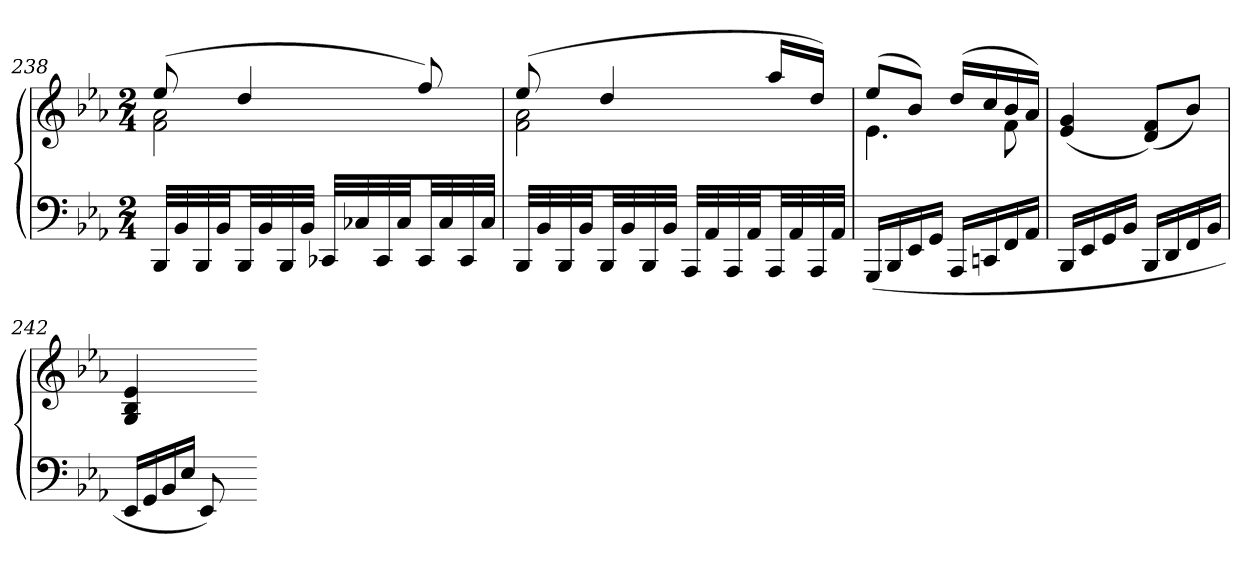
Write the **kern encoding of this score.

**kern	**kern
*part1	*part1
*staff2	*staff1
*clefF4	*clefG2
*k[b-e-a-]	*k[b-e-a-]
*E-:	*E-:
*M2/4	*M2/4
=238	=238
*	*^
32BBB-LLL	(8ee-	2f 2a-
32BB-	.	.
32BBB-	.	.
32BB-JJ	.	.
32BBB-LL	4dd	.
32BB-	.	.
32BBB-	.	.
32BB-JJJ	.	.
32CC-XLLL	.	.
32C-X	.	.
32CC-	.	.
32C-JJ	.	.
32CC-LL	8ff)	.
32C-	.	.
32CC-	.	.
32C-JJJ	.	.
=239	=239	=239
32BBB-LLL	(8ee-	2f 2a-
32BB-	.	.
32BBB-	.	.
32BB-JJ	.	.
32BBB-LL	4dd	.
32BB-	.	.
32BBB-	.	.
32BB-JJJ	.	.
32AAA-LLL	.	.
32AA-	.	.
32AAA-	.	.
32AA-JJ	.	.
32AAA-LL	16aa-LL	.
32AA-	.	.
32AAA-	16ddJJ)	.
32AA-JJJ	.	.
=240	=240	=240
(16GGGLL	(8ee-L	4.e-
16BBB-	.	.
16EE-	8b-J)	.
16GGJJ	.	.
16AAA-LL	(16ddLL	.
16CCn	16cc	.
16FF	16b-	8f
16AA-JJ	16a-JJ)	.
*	*v	*v
=241	=241
16BBB-LL	(4e- 4g
16EE-	.
16GG	.
16BB-JJ	.
16BBB-LL	(8d 8fL)
16DD	.
16FF	8b-J)
16BB-JJ	.
=242	=242
16EE-LL	4G 4B- 4e-
16GG	.
16BB-	.
16E-JJ	.
8EE-)	8ryy
8ryy	8ryy
=-	=-
*-	*-
